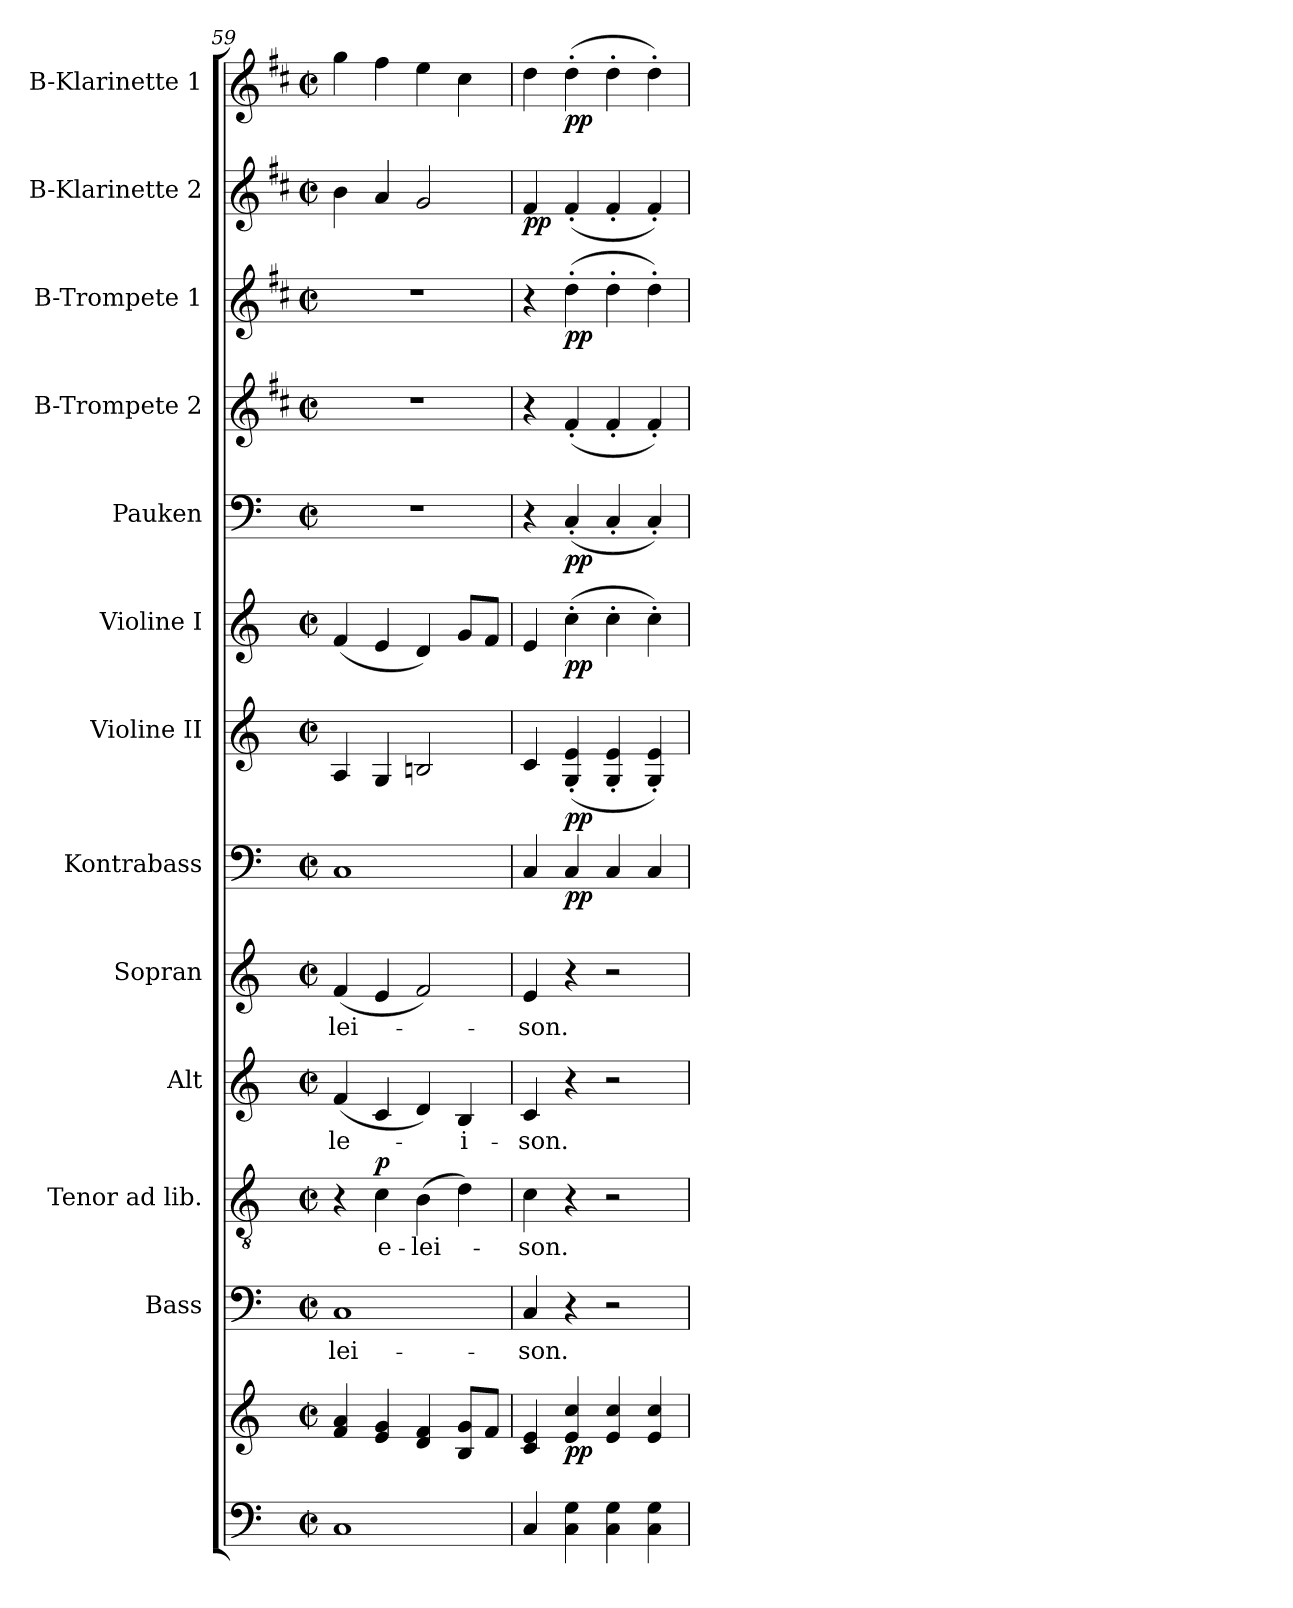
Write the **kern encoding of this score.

**kern	**kern	**dynam	**kern	**text	**kern	**text	**dynam	**kern	**text	**kern	**text	**kern	**dynam	**kern	**dynam	**kern	**dynam	**kern	**dynam	**kern	**kern	**dynam	**kern	**dynam	**kern	**dynam
*part13	*part13	*part13	*part12	*part12	*part11	*part11	*part11	*part10	*part10	*part9	*part9	*part8	*part8	*part7	*part7	*part6	*part6	*part5	*part5	*part4	*part3	*part3	*part2	*part2	*part1	*part1
*staff14	*staff13	*staff13/14	*staff12	*staff12	*staff11	*staff11	*staff11	*staff10	*staff10	*staff9	*staff9	*staff8	*staff8	*staff7	*staff7	*staff6	*staff6	*staff5	*staff5	*staff4	*staff3	*staff3	*staff2	*staff2	*staff1	*staff1
*	*	*	*I"Bass	*	*I"Tenor ad lib.	*	*	*I"Alt	*	*I"Sopran	*	*I"Kontrabass	*	*I"Violine II	*	*I"Violine I	*	*I"Pauken	*	*I"B-Trompete 2	*I"B-Trompete 1	*	*I"B-Klarinette 2	*	*I"B-Klarinette 1	*
*	*	*	*I'B.	*	*I'T.	*	*	*I'A.	*	*I'S.	*	*I'Kb.	*	*I'Vl. II	*	*I'Vl. I	*	*I'Pk.	*	*I'Trp. 2	*I'Trp. 1	*	*I'B Kl. 2	*	*I'B Kl. 1	*
*clefF4	*clefG2	*	*clefF4	*	*clefGv2	*	*	*clefG2	*	*clefG2	*	*clefF4	*	*clefG2	*	*clefG2	*	*clefF4	*	*clefG2	*clefG2	*	*clefG2	*	*clefG2	*
*	*	*	*	*	*	*	*	*	*	*	*	*ITrd7c12	*	*	*	*	*	*	*	*ITrd1c2	*ITrd1c2	*	*ITrd1c2	*	*ITrd1c2	*
*k[]	*k[]	*	*k[]	*	*k[]	*	*	*k[]	*	*k[]	*	*k[]	*	*k[]	*	*k[]	*	*k[]	*	*k[]	*k[]	*	*k[]	*	*k[]	*
*C:	*C:	*	*C:	*	*C:	*	*	*C:	*	*C:	*	*C:	*	*C:	*	*C:	*	*C:	*	*C:	*C:	*	*C:	*	*C:	*
*M2/2	*M2/2	*	*M2/2	*	*M2/2	*	*	*M2/2	*	*M2/2	*	*M2/2	*	*M2/2	*	*M2/2	*	*M2/2	*	*M2/2	*M2/2	*	*M2/2	*	*M2/2	*
*met(c|)	*met(c|)	*	*met(c|)	*	*met(c|)	*	*	*met(c|)	*	*met(c|)	*	*met(c|)	*	*met(c|)	*	*met(c|)	*	*met(c|)	*	*met(c|)	*met(c|)	*	*met(c|)	*	*met(c|)	*
=59	=59	=59	=59	=59	=59	=59	=59	=59	=59	=59	=59	=59	=59	=59	=59	=59	=59	=59	=59	=59	=59	=59	=59	=59	=59	=59
!	!	!	!	!LO:LY:b	!	!	!	!	!LO:LY:b	!	!LO:LY:b	!	!	!	!	!	!	!	!	!	!	!	!	!	!	!
1C	4f/ 4a/	.	1C	-lei-	4r	.	.	(<4f/	-le-	(<4f/	-lei-	1CC	.	4A/	.	(<4f/	.	1r	.	1r	1r	.	4a\	.	4ff\	.
!	!	!	!	!	!	!LO:LY:b	!LO:DY:a	!	!	!	!	!	!	!	!	!	!	!	!	!	!	!	!	!	!	!
.	4e/ 4g/	.	.	.	4c\	e-	p	4c/	.	4e/	.	.	.	4G/	.	4e/	.	.	.	.	.	.	4g/	.	4ee\	.
!	!	!	!	!	!	!LO:LY:b	!	!	!	!	!	!	!	!	!	!	!	!	!	!	!	!	!	!	!	!
.	4d/ 4f/	.	.	.	(>4B\	-lei-	.	4d/)	.	2f/)	.	.	.	2Bn/	.	4d/)	.	.	.	.	.	.	2f/	.	4dd\	.
!	!	!	!	!	!	!	!	!	!LO:LY:b	!	!	!	!	!	!	!	!	!	!	!	!	!	!	!	!	!
.	8B/ 8g/L	.	.	.	4d\)	.	.	4B/	-i-	.	.	.	.	.	.	8g/L	.	.	.	.	.	.	.	.	4b\	.
.	8f/J	.	.	.	.	.	.	.	.	.	.	.	.	.	.	8f/J	.	.	.	.	.	.	.	.	.	.
=60	=60	=60	=60	=60	=60	=60	=60	=60	=60	=60	=60	=60	=60	=60	=60	=60	=60	=60	=60	=60	=60	=60	=60	=60	=60	=60
!	!	!	!	!LO:LY:b	!	!LO:LY:b	!	!	!LO:LY:b	!	!LO:LY:b	!	!	!	!	!	!	!	!	!	!	!	!	!LO:DY:b	!	!
4C/	4c/ 4e/	.	4C/	-son.	4c\	-son.	.	4c/	-son.	4e/	-son.	4CC/	.	4c/	.	4e/	.	4r	.	4r	4r	.	4e/	pp	4cc\	.
!	!	!LO:DY:b	!	!	!	!	!	!	!	!	!	!	!LO:DY:b	!	!LO:DY:b	!	!LO:DY:b	!	!LO:DY:b	!	!	!LO:DY:b	!	!	!	!LO:DY:b
4C\ 4G\	4e/ 4cc/	pp	4r	.	4r	.	.	4r	.	4r	.	4CC/	pp	(<4G/'< 4e/'<	pp	(>4cc'>\	pp	(<4C'</	pp	(<4e'</	(>4cc'>\	pp	(<4e'</	.	(>4cc'>\	pp
4C\ 4G\	4e/ 4cc/	.	2r	.	2r	.	.	2r	.	2r	.	4CC/	.	4G/'< 4e/'<	.	4cc'>\	.	4C'</	.	4e'</	4cc'>\	.	4e'</	.	4cc'>\	.
4C\ 4G\	4e/ 4cc/	.	.	.	.	.	.	.	.	.	.	4CC/	.	4G/'< 4e/'<)	.	4cc'>\)	.	4C'</)	.	4e'</)	4cc'>\)	.	4e'</)	.	4cc'>\)	.
=	=	=	=	=	=	=	=	=	=	=	=	=	=	=	=	=	=	=	=	=	=	=	=	=	=	=
*-	*-	*-	*-	*-	*-	*-	*-	*-	*-	*-	*-	*-	*-	*-	*-	*-	*-	*-	*-	*-	*-	*-	*-	*-	*-	*-
